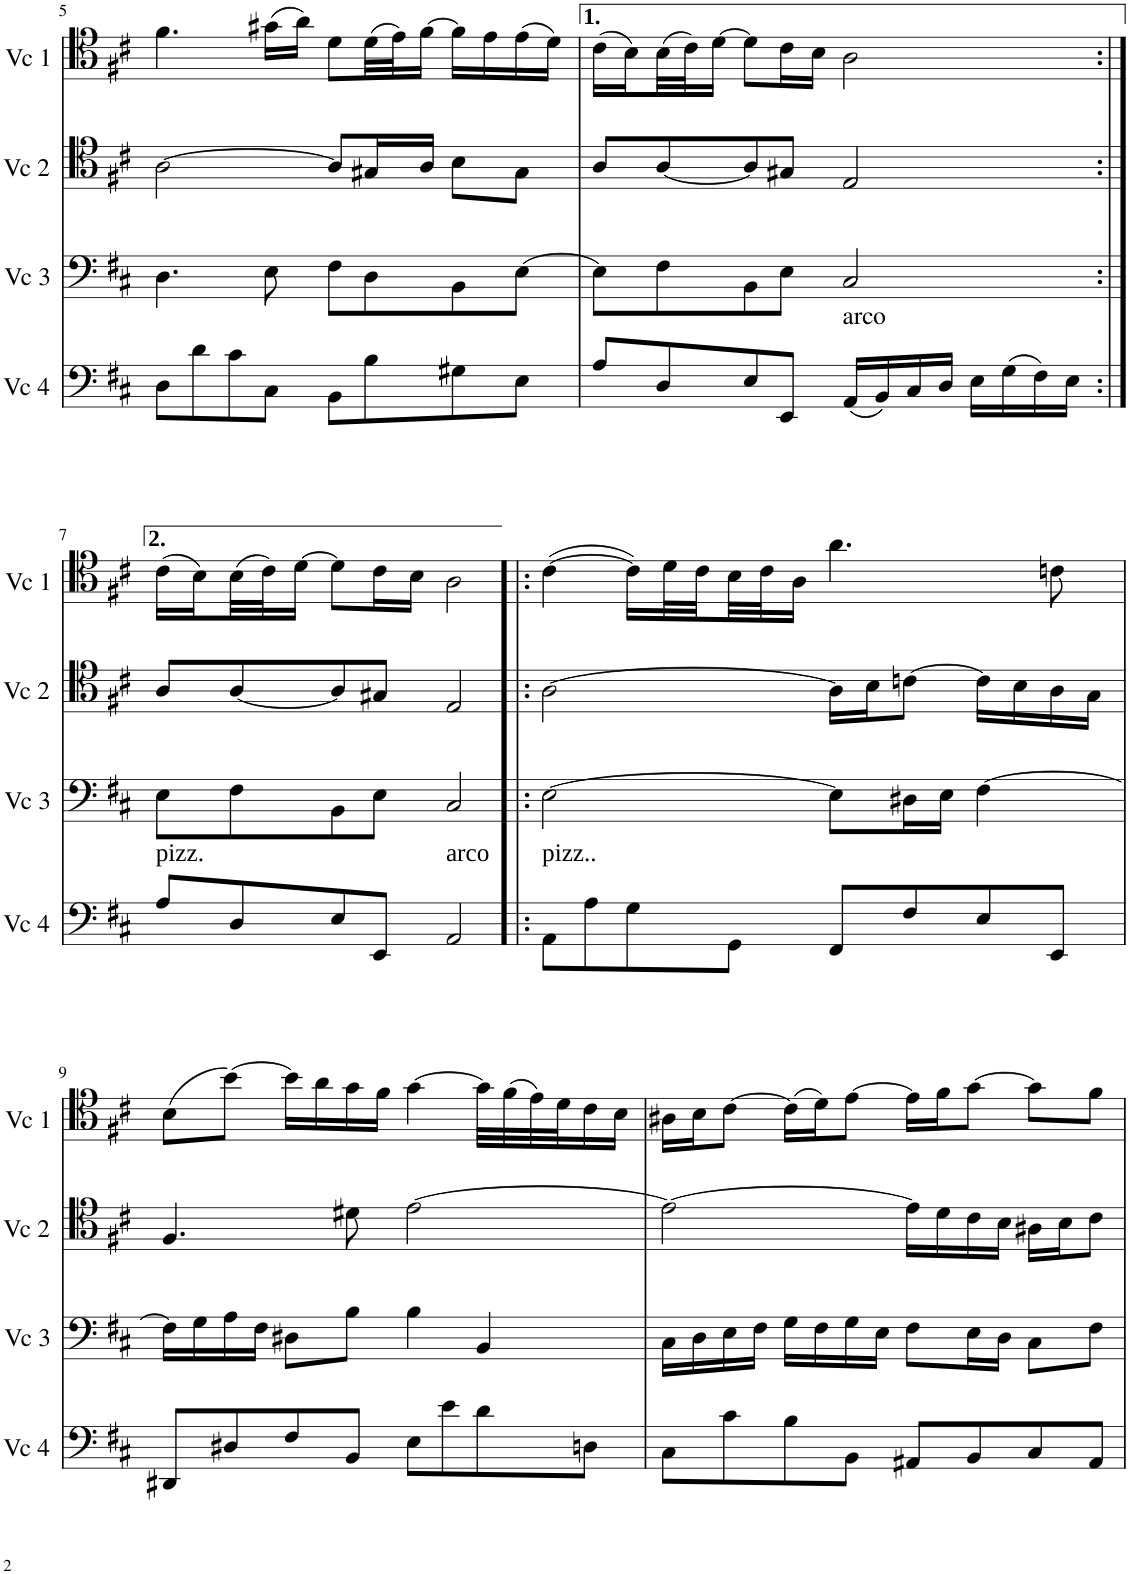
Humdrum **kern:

**kern	**kern	**kern	**kern
*part4	*part3	*part2	*part1
*staff4	*staff3	*staff2	*staff1
*I"Cello 4	*I"Cello 3	*I"Cello 2	*I"Cello 1
!!LO:PB:g=z
*clefF4	*clefF4	*clefC4	*clefC4
*k[f#c#]	*k[f#c#]	*k[f#c#]	*k[f#c#]
*M4/4	*M4/4	*M4/4	*M4/4
=5	=5	=5	=5
8D\L	4.D\	[2A\	4.f#\
8d\	.	.	.
8c#\	.	.	.
8C#\J	8E\	.	(16g#X\LL
.	.	.	16a\JJ)
8BB\L	8F#\L	8A/L]	8d\L
8B\	8D\	16G#X/L	(32d\LL
.	.	.	32e\J)
.	.	16A/JJ	[16f#\JJ
8G#X\	8BB\	8B\L	16f#\LL]
.	.	.	16e\
8E\J	[8E\J	8G#\J	(16e\
.	.	.	16d\JJ)
=6	=6	=6	=6
8A/L	8E\L]	8A/L	(16c#\LL
.	.	.	16B\)
8D/	8F#\	[8A/	(32B\L
.	.	.	32c#\J)
.	.	.	[16d\JJ
8E/	8BB\	8A/]	8d\L]
8EE/J	8E\J	8G#X/J	16c#\L
.	.	.	16B\JJ
!LO:TX:a:t=arco	!	!	!
(16AA/LL	2C#/	2E/	2A\
16BB/)	.	.	.
16C#/	.	.	.
16D/JJ	.	.	.
16E\LL	.	.	.
(16G\	.	.	.
16F#\)	.	.	.
16E\JJ	.	.	.
!!LO:LB:g=z
=7:|!	=7:|!	=7:|!	=7:|!
!LO:TX:a:t=pizz.	!	!	!
8A/L	8E\L	8A/L	(16c#\LL
.	.	.	16B\)
8D/	8F#\	[8A/	(32B\L
.	.	.	32c#\J)
.	.	.	[16d\JJ
8E/	8BB\	8A/]	8d\L]
8EE/J	8E\J	8G#X/J	16c#\L
.	.	.	16B\JJ
!LO:TX:a:t=arco	!	!	!
2AA/	2C#/	2E/	2A\
=8!|:	=8!|:	=8!|:	=8!|:
!LO:TX:a:t=pizz..	!	!	!
8AA\L	[2E\	[2A\	([4c#\
8A\	.	.	.
8G\	.	.	16c#\LL])
.	.	.	32d\L
.	.	.	32c#\
8GG\J	.	.	32B\
.	.	.	32c#\J
.	.	.	16A\JJ
8FF#/L	8E\L]	16A\LL]	4.a\
.	.	16B\J	.
8F#/	16D#X\L	[8cn\J	.
.	16E\JJ	.	.
8E/	[4F#\	16c\LL]	.
.	.	16B\	.
8EE/J	.	16A\	8cn\
.	.	16G\JJ	.
!!LO:LB:g=z
=9	=9	=9	=9
8DD#X/L	16F#\LL]	4.F#/	(8B\L
.	16G\	.	.
8D#X/	16A\	.	[8b\J)
.	16F#\JJ	.	.
8F#/	8D#X\L	.	16b\LL]
.	.	.	16a\
8BB/J	8B\J	8d#X\	16g\
.	.	.	16f#\JJ
8E\L	4B\	[2e\	[4g\
8e\	.	.	.
8d\	4BB/	.	32g\LLL]
.	.	.	(32f#\
.	.	.	32e\)
.	.	.	32d\J
8Dn\J	.	.	16c#\
.	.	.	16B\JJ
=10	=10	=10	=10
8C#\L	16C#\LL	2e\_	16A#X\LL
.	16D\	.	16B\J
8c#\	16E\	.	[8c#\J
.	16F#\JJ	.	.
8B\	16G\LL	.	(16c#\LL]
.	16F#\	.	16d\J)
8BB\J	16G\	.	[8e\J
.	16E\JJ	.	.
8AA#X/L	8F#\L	16e\LL]	16e\LL]
.	.	16d\	16f#\J
8BB/	16E\L	16c#\	[8g\J
.	16D\JJ	16B\JJ	.
8C#/	8C#\L	16A#X\LL	8g\L]
.	.	16B\J	.
8AA#/J	8F#\J	8c#\J	8f#\J
=	=	=	=
*-	*-	*-	*-
